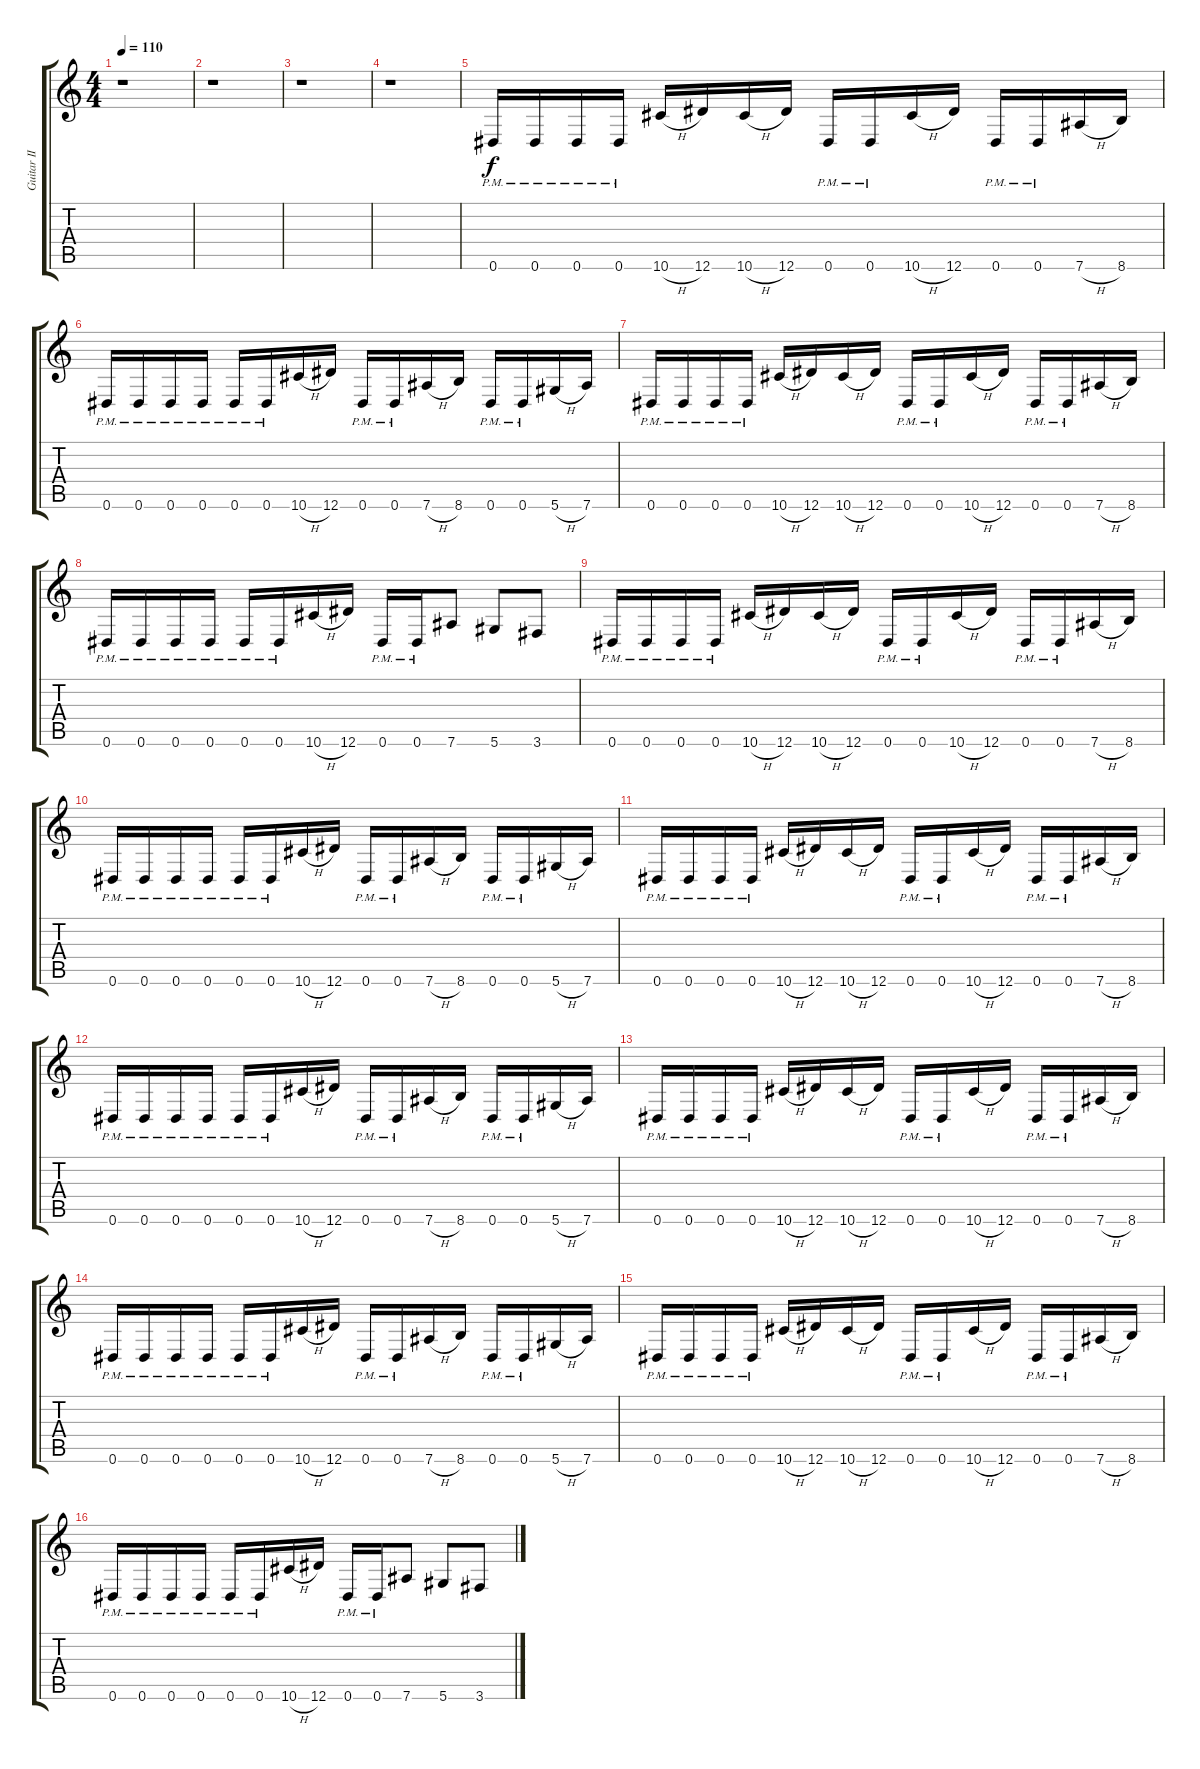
\track ("Guitar II" "Guitar II") {instrument overdrivenguitar}
\staff {score tabs}
\tuning (Eb4 Bb3 Gb3 Db3 Ab2 Eb2) {hide}
\ts (4 4)
\tempo 110
\clef g2
\ks c
r.1{dy f instrument overdrivenguitar} |
r.1 |
r.1 |
r.1 |
0.6{pm}.16 0.6{pm}.16 0.6{pm}.16 0.6{pm}.16 10.6{h}.16 12.6.16 10.6{h}.16 12.6.16 0.6{pm}.16 0.6{pm}.16 10.6{h}.16 12.6.16 0.6{pm}.16 0.6{pm}.16 7.6{h}.16 8.6.16 |
0.6{pm}.16 0.6{pm}.16 0.6{pm}.16 0.6{pm}.16 0.6{pm}.16 0.6{pm}.16 10.6{h}.16 12.6.16 0.6{pm}.16 0.6{pm}.16 7.6{h}.16 8.6.16 0.6{pm}.16 0.6{pm}.16 5.6{h}.16 7.6.16 |
0.6{pm}.16 0.6{pm}.16 0.6{pm}.16 0.6{pm}.16 10.6{h}.16 12.6.16 10.6{h}.16 12.6.16 0.6{pm}.16 0.6{pm}.16 10.6{h}.16 12.6.16 0.6{pm}.16 0.6{pm}.16 7.6{h}.16 8.6.16 |
0.6{pm}.16 0.6{pm}.16 0.6{pm}.16 0.6{pm}.16 0.6{pm}.16 0.6{pm}.16 10.6{h}.16 12.6.16 0.6{pm}.16 0.6{pm}.16 7.6.8 5.6.8 3.6.8 |
0.6{pm}.16 0.6{pm}.16 0.6{pm}.16 0.6{pm}.16 10.6{h}.16 12.6.16 10.6{h}.16 12.6.16 0.6{pm}.16 0.6{pm}.16 10.6{h}.16 12.6.16 0.6{pm}.16 0.6{pm}.16 7.6{h}.16 8.6.16 |
0.6{pm}.16 0.6{pm}.16 0.6{pm}.16 0.6{pm}.16 0.6{pm}.16 0.6{pm}.16 10.6{h}.16 12.6.16 0.6{pm}.16 0.6{pm}.16 7.6{h}.16 8.6.16 0.6{pm}.16 0.6{pm}.16 5.6{h}.16 7.6.16 |
0.6{pm}.16 0.6{pm}.16 0.6{pm}.16 0.6{pm}.16 10.6{h}.16 12.6.16 10.6{h}.16 12.6.16 0.6{pm}.16 0.6{pm}.16 10.6{h}.16 12.6.16 0.6{pm}.16 0.6{pm}.16 7.6{h}.16 8.6.16 |
0.6{pm}.16 0.6{pm}.16 0.6{pm}.16 0.6{pm}.16 0.6{pm}.16 0.6{pm}.16 10.6{h}.16 12.6.16 0.6{pm}.16 0.6{pm}.16 7.6{h}.16 8.6.16 0.6{pm}.16 0.6{pm}.16 5.6{h}.16 7.6.16 |
0.6{pm}.16 0.6{pm}.16 0.6{pm}.16 0.6{pm}.16 10.6{h}.16 12.6.16 10.6{h}.16 12.6.16 0.6{pm}.16 0.6{pm}.16 10.6{h}.16 12.6.16 0.6{pm}.16 0.6{pm}.16 7.6{h}.16 8.6.16 |
0.6{pm}.16 0.6{pm}.16 0.6{pm}.16 0.6{pm}.16 0.6{pm}.16 0.6{pm}.16 10.6{h}.16 12.6.16 0.6{pm}.16 0.6{pm}.16 7.6{h}.16 8.6.16 0.6{pm}.16 0.6{pm}.16 5.6{h}.16 7.6.16 |
0.6{pm}.16 0.6{pm}.16 0.6{pm}.16 0.6{pm}.16 10.6{h}.16 12.6.16 10.6{h}.16 12.6.16 0.6{pm}.16 0.6{pm}.16 10.6{h}.16 12.6.16 0.6{pm}.16 0.6{pm}.16 7.6{h}.16 8.6.16 |
0.6{pm}.16 0.6{pm}.16 0.6{pm}.16 0.6{pm}.16 0.6{pm}.16 0.6{pm}.16 10.6{h}.16 12.6.16 0.6{pm}.16 0.6{pm}.16 7.6.8 5.6.8 3.6.8
